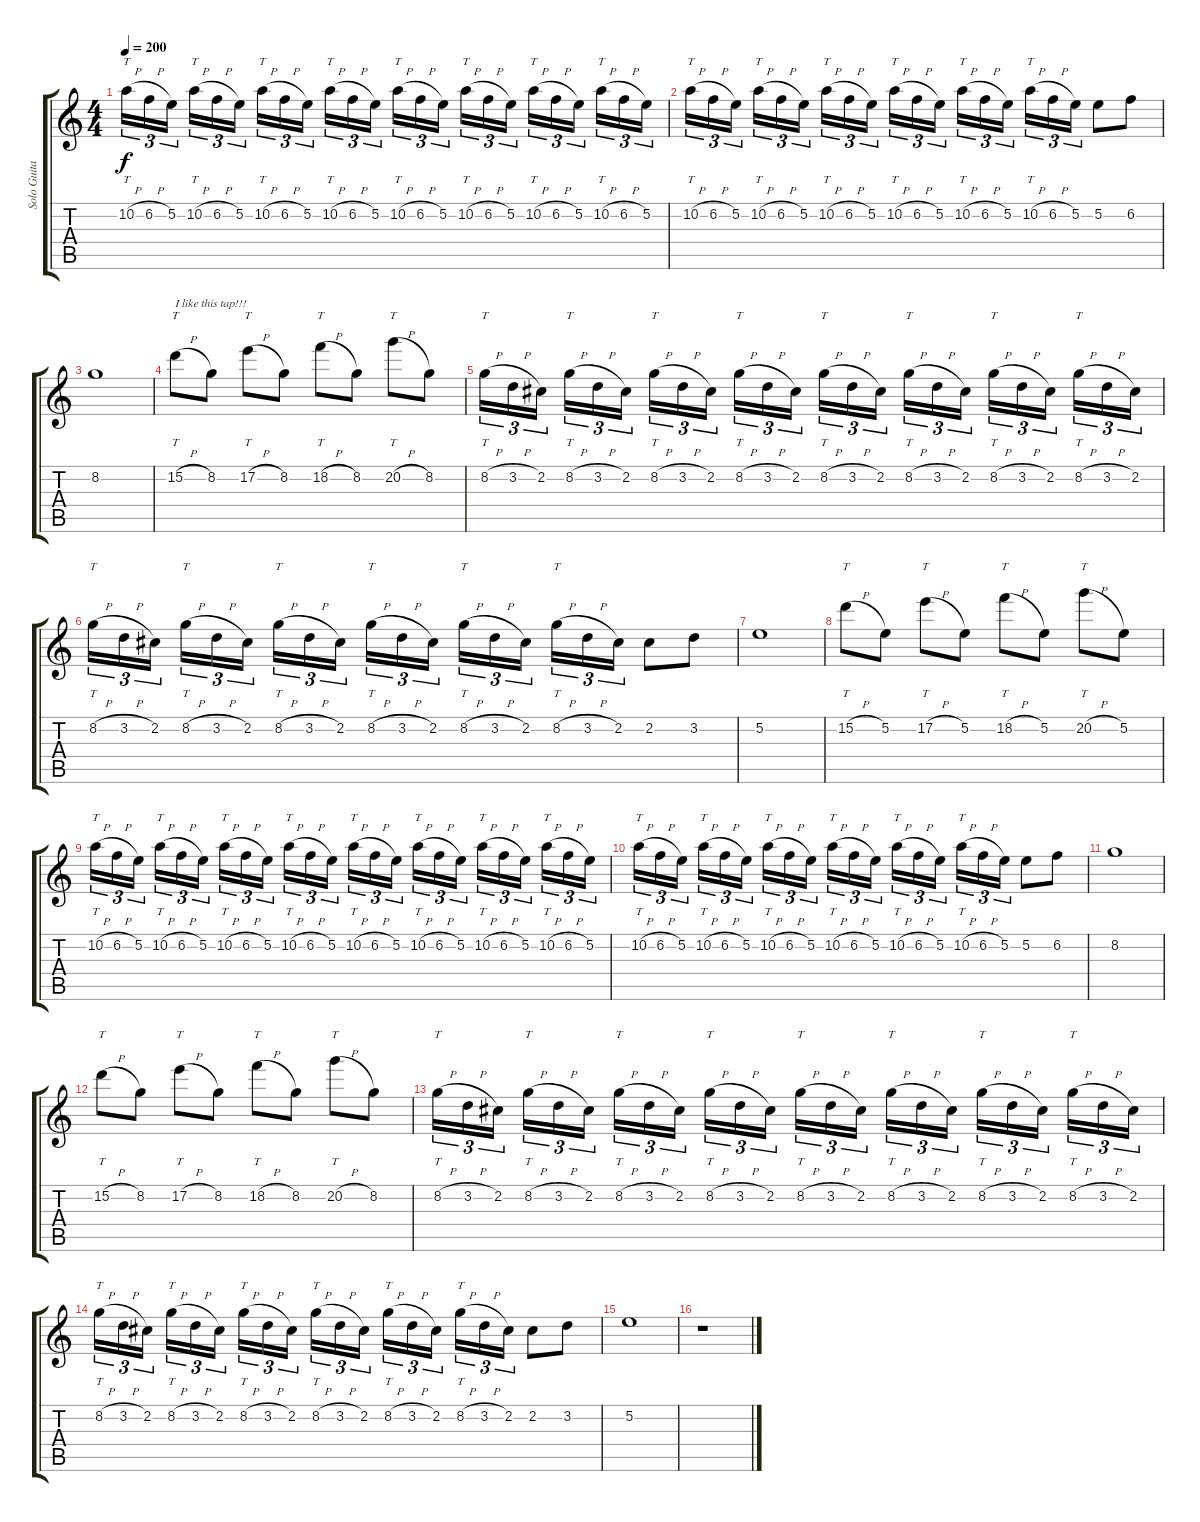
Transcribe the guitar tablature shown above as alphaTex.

\track ("Solo Guitar" "Solo Guita") {instrument overdrivenguitar}
\staff {score tabs}
\tuning (E4 B3 G3 D3 A2 E2) {hide}
\ts (4 4)
\tempo 200
\clef g2
\ks c
10.2{h}.16{tt tu (3 2) dy f} 6.2{h}.16{tu (3 2)} 5.2.16{tu (3 2)} 10.2{h}.16{tt tu (3 2)} 6.2{h}.16{tu (3 2)} 5.2.16{tu (3 2)} 10.2{h}.16{tt tu (3 2)} 6.2{h}.16{tu (3 2)} 5.2.16{tu (3 2)} 10.2{h}.16{tt tu (3 2)} 6.2{h}.16{tu (3 2)} 5.2.16{tu (3 2)} 10.2{h}.16{tt tu (3 2)} 6.2{h}.16{tu (3 2)} 5.2.16{tu (3 2)} 10.2{h}.16{tt tu (3 2)} 6.2{h}.16{tu (3 2)} 5.2.16{tu (3 2)} 10.2{h}.16{tt tu (3 2)} 6.2{h}.16{tu (3 2)} 5.2.16{tu (3 2)} 10.2{h}.16{tt tu (3 2)} 6.2{h}.16{tu (3 2)} 5.2.16{tu (3 2)} |
10.2{h}.16{tt tu (3 2)} 6.2{h}.16{tu (3 2)} 5.2.16{tu (3 2)} 10.2{h}.16{tt tu (3 2)} 6.2{h}.16{tu (3 2)} 5.2.16{tu (3 2)} 10.2{h}.16{tt tu (3 2)} 6.2{h}.16{tu (3 2)} 5.2.16{tu (3 2)} 10.2{h}.16{tt tu (3 2)} 6.2{h}.16{tu (3 2)} 5.2.16{tu (3 2)} 10.2{h}.16{tt tu (3 2)} 6.2{h}.16{tu (3 2)} 5.2.16{tu (3 2)} 10.2{h}.16{tt tu (3 2)} 6.2{h}.16{tu (3 2)} 5.2.16{tu (3 2)} 5.2.8 6.2.8 |
8.2.1 |
15.2{h}.8{tt txt "I like this tap!!!"} 8.2.8 17.2{h}.8{tt} 8.2.8 18.2{h}.8{tt} 8.2.8 20.2{h}.8{tt} 8.2.8 |
8.2{h}.16{tt tu (3 2)} 3.2{h}.16{tu (3 2)} 2.2.16{tu (3 2)} 8.2{h}.16{tt tu (3 2)} 3.2{h}.16{tu (3 2)} 2.2.16{tu (3 2)} 8.2{h}.16{tt tu (3 2)} 3.2{h}.16{tu (3 2)} 2.2.16{tu (3 2)} 8.2{h}.16{tt tu (3 2)} 3.2{h}.16{tu (3 2)} 2.2.16{tu (3 2)} 8.2{h}.16{tt tu (3 2)} 3.2{h}.16{tu (3 2)} 2.2.16{tu (3 2)} 8.2{h}.16{tt tu (3 2)} 3.2{h}.16{tu (3 2)} 2.2.16{tu (3 2)} 8.2{h}.16{tt tu (3 2)} 3.2{h}.16{tu (3 2)} 2.2.16{tu (3 2)} 8.2{h}.16{tt tu (3 2)} 3.2{h}.16{tu (3 2)} 2.2.16{tu (3 2)} |
8.2{h}.16{tt tu (3 2)} 3.2{h}.16{tu (3 2)} 2.2.16{tu (3 2)} 8.2{h}.16{tt tu (3 2)} 3.2{h}.16{tu (3 2)} 2.2.16{tu (3 2)} 8.2{h}.16{tt tu (3 2)} 3.2{h}.16{tu (3 2)} 2.2.16{tu (3 2)} 8.2{h}.16{tt tu (3 2)} 3.2{h}.16{tu (3 2)} 2.2.16{tu (3 2)} 8.2{h}.16{tt tu (3 2)} 3.2{h}.16{tu (3 2)} 2.2.16{tu (3 2)} 8.2{h}.16{tt tu (3 2)} 3.2{h}.16{tu (3 2)} 2.2.16{tu (3 2)} 2.2.8 3.2.8 |
5.2.1 |
15.2{h}.8{tt} 5.2.8 17.2{h}.8{tt} 5.2.8 18.2{h}.8{tt} 5.2.8 20.2{h}.8{tt} 5.2.8 |
10.2{h}.16{tt tu (3 2)} 6.2{h}.16{tu (3 2)} 5.2.16{tu (3 2)} 10.2{h}.16{tt tu (3 2)} 6.2{h}.16{tu (3 2)} 5.2.16{tu (3 2)} 10.2{h}.16{tt tu (3 2)} 6.2{h}.16{tu (3 2)} 5.2.16{tu (3 2)} 10.2{h}.16{tt tu (3 2)} 6.2{h}.16{tu (3 2)} 5.2.16{tu (3 2)} 10.2{h}.16{tt tu (3 2)} 6.2{h}.16{tu (3 2)} 5.2.16{tu (3 2)} 10.2{h}.16{tt tu (3 2)} 6.2{h}.16{tu (3 2)} 5.2.16{tu (3 2)} 10.2{h}.16{tt tu (3 2)} 6.2{h}.16{tu (3 2)} 5.2.16{tu (3 2)} 10.2{h}.16{tt tu (3 2)} 6.2{h}.16{tu (3 2)} 5.2.16{tu (3 2)} |
10.2{h}.16{tt tu (3 2)} 6.2{h}.16{tu (3 2)} 5.2.16{tu (3 2)} 10.2{h}.16{tt tu (3 2)} 6.2{h}.16{tu (3 2)} 5.2.16{tu (3 2)} 10.2{h}.16{tt tu (3 2)} 6.2{h}.16{tu (3 2)} 5.2.16{tu (3 2)} 10.2{h}.16{tt tu (3 2)} 6.2{h}.16{tu (3 2)} 5.2.16{tu (3 2)} 10.2{h}.16{tt tu (3 2)} 6.2{h}.16{tu (3 2)} 5.2.16{tu (3 2)} 10.2{h}.16{tt tu (3 2)} 6.2{h}.16{tu (3 2)} 5.2.16{tu (3 2)} 5.2.8 6.2.8 |
8.2.1 |
15.2{h}.8{tt} 8.2.8 17.2{h}.8{tt} 8.2.8 18.2{h}.8{tt} 8.2.8 20.2{h}.8{tt} 8.2.8 |
8.2{h}.16{tt tu (3 2)} 3.2{h}.16{tu (3 2)} 2.2.16{tu (3 2)} 8.2{h}.16{tt tu (3 2)} 3.2{h}.16{tu (3 2)} 2.2.16{tu (3 2)} 8.2{h}.16{tt tu (3 2)} 3.2{h}.16{tu (3 2)} 2.2.16{tu (3 2)} 8.2{h}.16{tt tu (3 2)} 3.2{h}.16{tu (3 2)} 2.2.16{tu (3 2)} 8.2{h}.16{tt tu (3 2)} 3.2{h}.16{tu (3 2)} 2.2.16{tu (3 2)} 8.2{h}.16{tt tu (3 2)} 3.2{h}.16{tu (3 2)} 2.2.16{tu (3 2)} 8.2{h}.16{tt tu (3 2)} 3.2{h}.16{tu (3 2)} 2.2.16{tu (3 2)} 8.2{h}.16{tt tu (3 2)} 3.2{h}.16{tu (3 2)} 2.2.16{tu (3 2)} |
8.2{h}.16{tt tu (3 2)} 3.2{h}.16{tu (3 2)} 2.2.16{tu (3 2)} 8.2{h}.16{tt tu (3 2)} 3.2{h}.16{tu (3 2)} 2.2.16{tu (3 2)} 8.2{h}.16{tt tu (3 2)} 3.2{h}.16{tu (3 2)} 2.2.16{tu (3 2)} 8.2{h}.16{tt tu (3 2)} 3.2{h}.16{tu (3 2)} 2.2.16{tu (3 2)} 8.2{h}.16{tt tu (3 2)} 3.2{h}.16{tu (3 2)} 2.2.16{tu (3 2)} 8.2{h}.16{tt tu (3 2)} 3.2{h}.16{tu (3 2)} 2.2.16{tu (3 2)} 2.2.8 3.2.8 |
5.2.1 |
r.1
